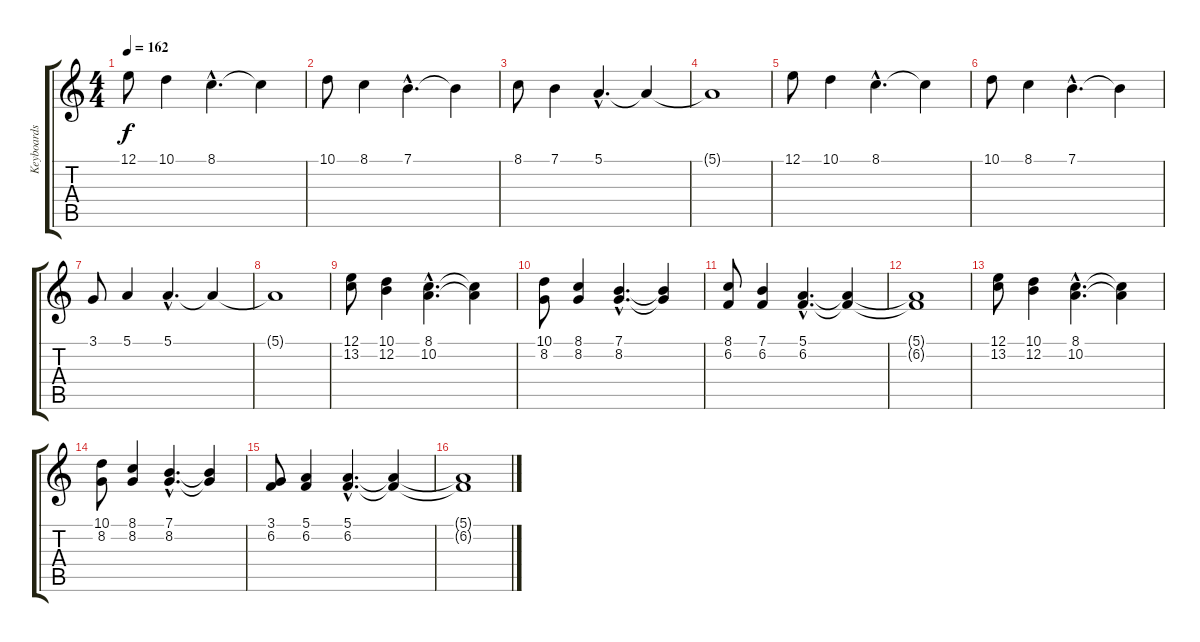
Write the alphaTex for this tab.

\track ("Keyboards 1" "Keyboards ") {instrument stringensemble1}
\staff {score tabs}
\tuning (E4 B3 G3 D3 A2 E2) {hide}
\ts (4 4)
\tempo 162
\clef g2
\ks c
12.1.8{dy f} 10.1.4 8.1{hac}.4{d} 8.1{t}.4 |
10.1.8 8.1.4 7.1{hac}.4{d} 7.1{t}.4 |
8.1.8 7.1.4 5.1{hac}.4{d} 5.1{t}.4 |
5.1{t}.1 |
12.1.8 10.1.4 8.1{hac}.4{d} 8.1{t}.4 |
10.1.8 8.1.4 7.1{hac}.4{d} 7.1{t}.4 |
3.1.8 5.1.4 5.1{hac}.4{d} 5.1{t}.4 |
5.1{t}.1 |
(12.1 13.2).8 (10.1 12.2).4 (8.1{hac} 10.2{hac}).4{d} (8.1{t} 10.2{t}).4 |
(10.1 8.2).8 (8.1 8.2).4 (7.1{hac} 8.2{hac}).4{d} (7.1{t} 8.2{t}).4 |
(8.1 6.2).8 (7.1 6.2).4 (5.1{hac} 6.2{hac}).4{d} (5.1{t} 6.2{t}).4 |
(5.1{t} 6.2{t}).1 |
(12.1 13.2).8 (10.1 12.2).4 (8.1{hac} 10.2{hac}).4{d} (8.1{t} 10.2{t}).4 |
(10.1 8.2).8 (8.1 8.2).4 (7.1{hac} 8.2{hac}).4{d} (7.1{t} 8.2{t}).4 |
(3.1 6.2).8 (5.1 6.2).4 (5.1{hac} 6.2{hac}).4{d} (5.1{t} 6.2{t}).4 |
(5.1{t} 6.2{t}).1
